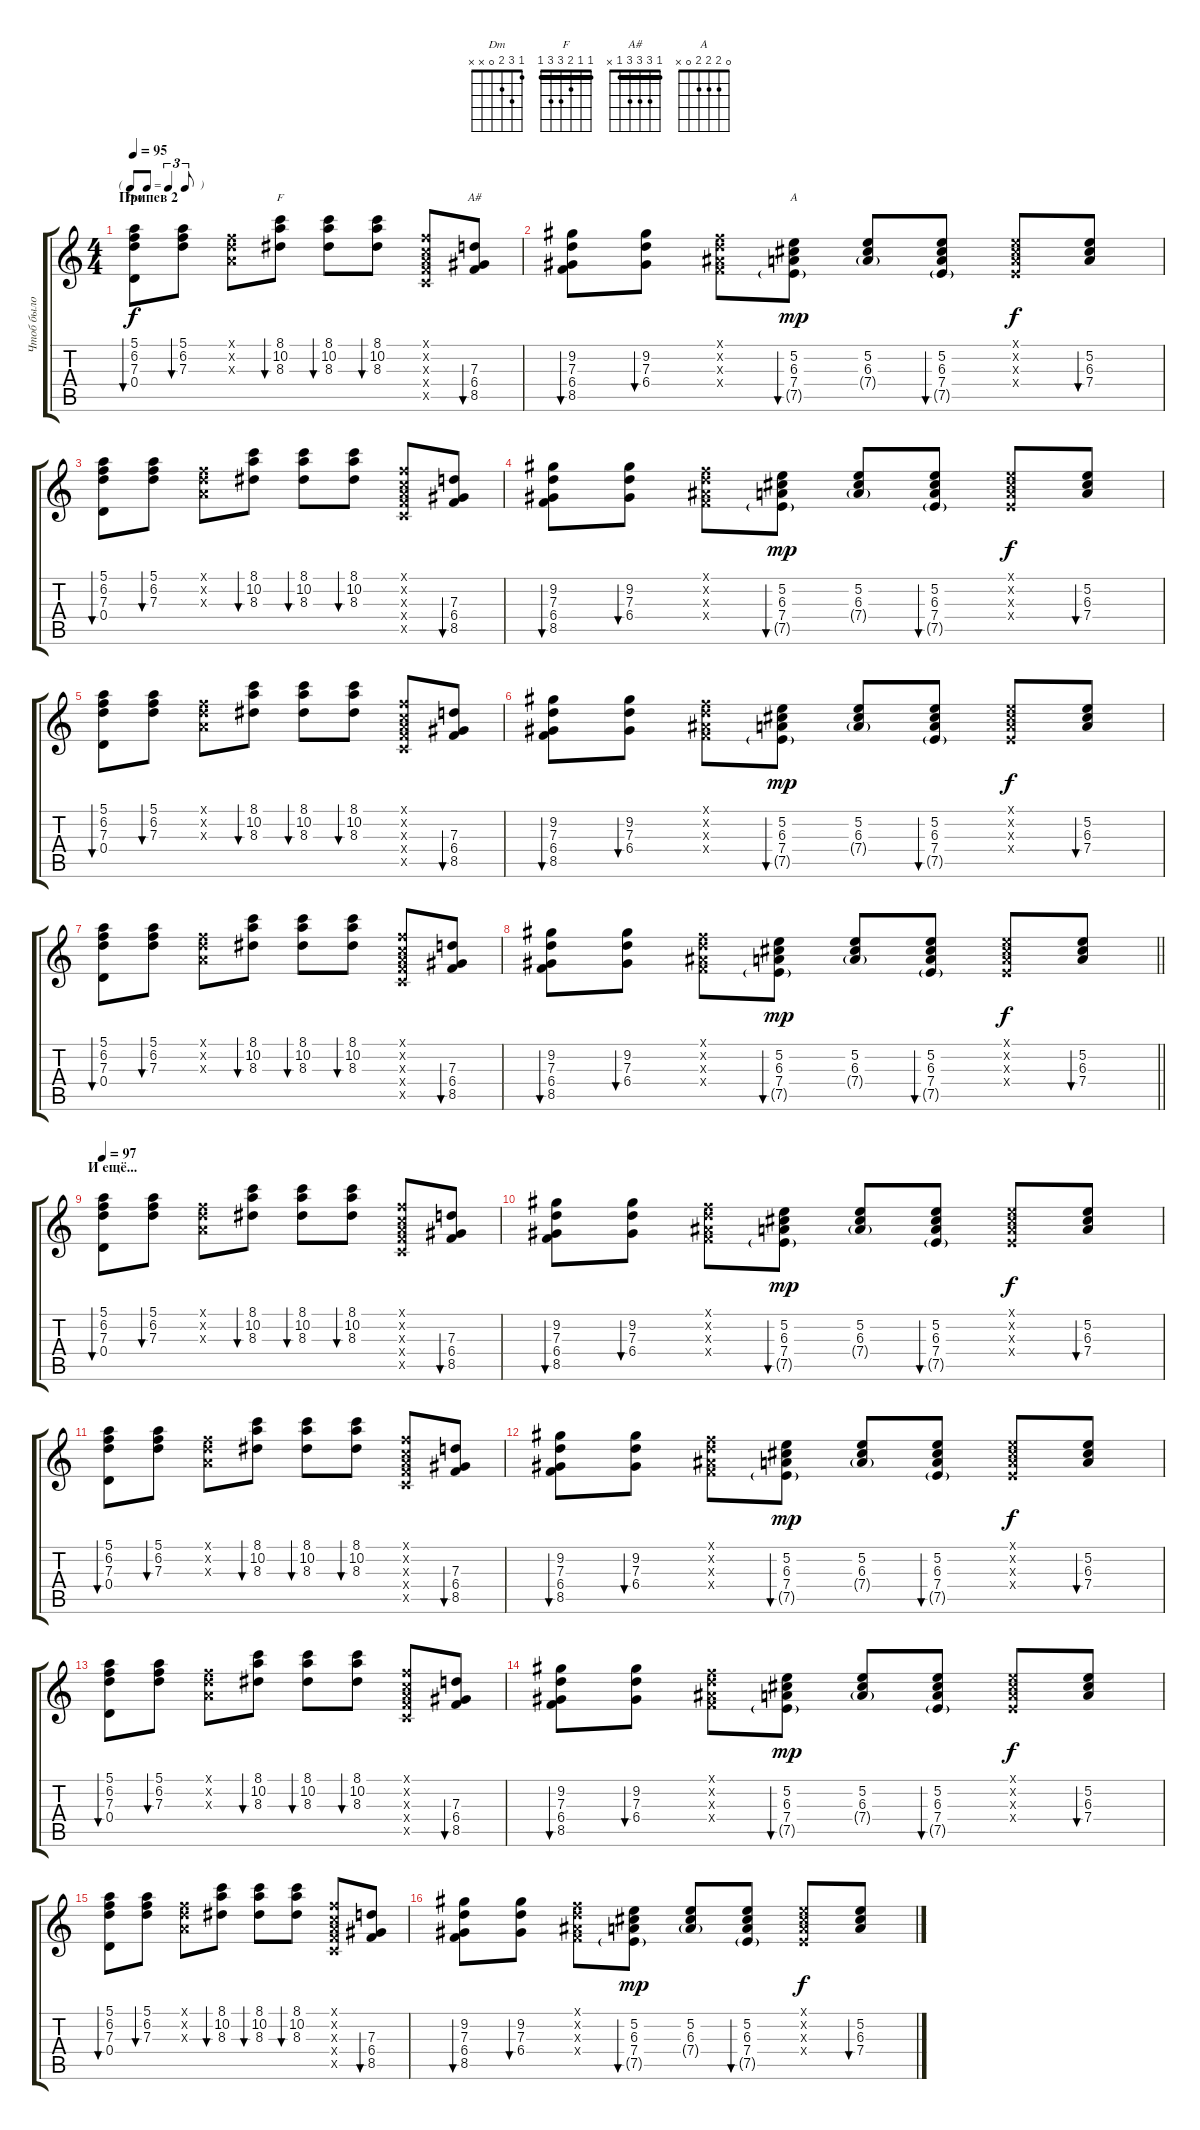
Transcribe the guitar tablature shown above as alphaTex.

\track ("Чтоб было" "Чтоб было") {instrument acousticguitarsteel}
\staff {score tabs}
\tuning (E4 B3 G3 D3 A2 E2) {hide}
\chord ("Dm" 1 3 2 0 x x)
\chord ("F" 1 1 2 3 3 1) {barre 1}
\chord ("A#" 1 3 3 3 1 x) {barre 1}
\chord ("A" 0 2 2 2 0 x)
\ts (4 4)
\tf triplet8th
\section ("" "Припев 2")
\tempo 95
\clef g2
\ks c
(5.1 6.2 7.3 0.4).8{bu 120 ch "Dm" dy f} (5.1 6.2 7.3).8{bu 120} (1.1{x} 3.2{x} 2.3{x}).8 (8.1 10.2 8.3).8{bu 120 ch "F"} (8.1 10.2 8.3).8{bu 120} (8.1 10.2 8.3).8{bu 120} (1.1{x} 1.2{x} 2.3{x} 3.4{x} 3.5{x}).8 (7.3 6.4 8.5).8{bu 120 ch "A#"} |
(9.2 7.3 6.4 8.5).8{bu 120} (9.2 7.3 6.4).8{bu 120} (1.1{x} 3.2{x} 3.3{x} 3.4{x}).8 (5.2 6.3 7.4 7.5{g}).8{bu 120 ch "A" dy mp} (5.2 6.3 7.4{g}).8 (5.2 6.3 7.4 7.5{g}).8{bu 120} (0.1{x} 2.2{x} 2.3{x} 2.4{x}).8{dy f} (5.2 6.3 7.4).8{bu 120} |
(5.1 6.2 7.3 0.4).8{bu 120} (5.1 6.2 7.3).8{bu 120} (1.1{x} 3.2{x} 2.3{x}).8 (8.1 10.2 8.3).8{bu 120} (8.1 10.2 8.3).8{bu 120} (8.1 10.2 8.3).8{bu 120} (1.1{x} 1.2{x} 2.3{x} 3.4{x} 3.5{x}).8 (7.3 6.4 8.5).8{bu 120} |
(9.2 7.3 6.4 8.5).8{bu 120} (9.2 7.3 6.4).8{bu 120} (1.1{x} 3.2{x} 3.3{x} 3.4{x}).8 (5.2 6.3 7.4 7.5{g}).8{bu 120 dy mp} (5.2 6.3 7.4{g}).8 (5.2 6.3 7.4 7.5{g}).8{bu 120} (0.1{x} 2.2{x} 2.3{x} 2.4{x}).8{dy f} (5.2 6.3 7.4).8{bu 120} |
(5.1 6.2 7.3 0.4).8{bu 120} (5.1 6.2 7.3).8{bu 120} (1.1{x} 3.2{x} 2.3{x}).8 (8.1 10.2 8.3).8{bu 120} (8.1 10.2 8.3).8{bu 120} (8.1 10.2 8.3).8{bu 120} (1.1{x} 1.2{x} 2.3{x} 3.4{x} 3.5{x}).8 (7.3 6.4 8.5).8{bu 120} |
(9.2 7.3 6.4 8.5).8{bu 120} (9.2 7.3 6.4).8{bu 120} (1.1{x} 3.2{x} 3.3{x} 3.4{x}).8 (5.2 6.3 7.4 7.5{g}).8{bu 120 dy mp} (5.2 6.3 7.4{g}).8 (5.2 6.3 7.4 7.5{g}).8{bu 120} (0.1{x} 2.2{x} 2.3{x} 2.4{x}).8{dy f} (5.2 6.3 7.4).8{bu 120} |
(5.1 6.2 7.3 0.4).8{bu 120} (5.1 6.2 7.3).8{bu 120} (1.1{x} 3.2{x} 2.3{x}).8 (8.1 10.2 8.3).8{bu 120} (8.1 10.2 8.3).8{bu 120} (8.1 10.2 8.3).8{bu 120} (1.1{x} 1.2{x} 2.3{x} 3.4{x} 3.5{x}).8 (7.3 6.4 8.5).8{bu 120} |
\barLineRight lightlight
(9.2 7.3 6.4 8.5).8{bu 120} (9.2 7.3 6.4).8{bu 120} (1.1{x} 3.2{x} 3.3{x} 3.4{x}).8 (5.2 6.3 7.4 7.5{g}).8{bu 120 dy mp} (5.2 6.3 7.4{g}).8 (5.2 6.3 7.4 7.5{g}).8{bu 120} (0.1{x} 2.2{x} 2.3{x} 2.4{x}).8{dy f} (5.2 6.3 7.4).8{bu 120} |
\section ("" "И ещё...")
\tempo 97
(5.1 6.2 7.3 0.4).8{bu 120} (5.1 6.2 7.3).8{bu 120} (1.1{x} 3.2{x} 2.3{x}).8 (8.1 10.2 8.3).8{bu 120} (8.1 10.2 8.3).8{bu 120} (8.1 10.2 8.3).8{bu 120} (1.1{x} 1.2{x} 2.3{x} 3.4{x} 3.5{x}).8 (7.3 6.4 8.5).8{bu 120} |
(9.2 7.3 6.4 8.5).8{bu 120} (9.2 7.3 6.4).8{bu 120} (1.1{x} 3.2{x} 3.3{x} 3.4{x}).8 (5.2 6.3 7.4 7.5{g}).8{bu 120 dy mp} (5.2 6.3 7.4{g}).8 (5.2 6.3 7.4 7.5{g}).8{bu 120} (0.1{x} 2.2{x} 2.3{x} 2.4{x}).8{dy f} (5.2 6.3 7.4).8{bu 120} |
(5.1 6.2 7.3 0.4).8{bu 120} (5.1 6.2 7.3).8{bu 120} (1.1{x} 3.2{x} 2.3{x}).8 (8.1 10.2 8.3).8{bu 120} (8.1 10.2 8.3).8{bu 120} (8.1 10.2 8.3).8{bu 120} (1.1{x} 1.2{x} 2.3{x} 3.4{x} 3.5{x}).8 (7.3 6.4 8.5).8{bu 120} |
(9.2 7.3 6.4 8.5).8{bu 120} (9.2 7.3 6.4).8{bu 120} (1.1{x} 3.2{x} 3.3{x} 3.4{x}).8 (5.2 6.3 7.4 7.5{g}).8{bu 120 dy mp} (5.2 6.3 7.4{g}).8 (5.2 6.3 7.4 7.5{g}).8{bu 120} (0.1{x} 2.2{x} 2.3{x} 2.4{x}).8{dy f} (5.2 6.3 7.4).8{bu 120} |
(5.1 6.2 7.3 0.4).8{bu 120} (5.1 6.2 7.3).8{bu 120} (1.1{x} 3.2{x} 2.3{x}).8 (8.1 10.2 8.3).8{bu 120} (8.1 10.2 8.3).8{bu 120} (8.1 10.2 8.3).8{bu 120} (1.1{x} 1.2{x} 2.3{x} 3.4{x} 3.5{x}).8 (7.3 6.4 8.5).8{bu 120} |
(9.2 7.3 6.4 8.5).8{bu 120} (9.2 7.3 6.4).8{bu 120} (1.1{x} 3.2{x} 3.3{x} 3.4{x}).8 (5.2 6.3 7.4 7.5{g}).8{bu 120 dy mp} (5.2 6.3 7.4{g}).8 (5.2 6.3 7.4 7.5{g}).8{bu 120} (0.1{x} 2.2{x} 2.3{x} 2.4{x}).8{dy f} (5.2 6.3 7.4).8{bu 120} |
(5.1 6.2 7.3 0.4).8{bu 120} (5.1 6.2 7.3).8{bu 120} (1.1{x} 3.2{x} 2.3{x}).8 (8.1 10.2 8.3).8{bu 120} (8.1 10.2 8.3).8{bu 120} (8.1 10.2 8.3).8{bu 120} (1.1{x} 1.2{x} 2.3{x} 3.4{x} 3.5{x}).8 (7.3 6.4 8.5).8{bu 120} |
(9.2 7.3 6.4 8.5).8{bu 120} (9.2 7.3 6.4).8{bu 120} (1.1{x} 3.2{x} 3.3{x} 3.4{x}).8 (5.2 6.3 7.4 7.5{g}).8{bu 120 dy mp} (5.2 6.3 7.4{g}).8 (5.2 6.3 7.4 7.5{g}).8{bu 120} (0.1{x} 2.2{x} 2.3{x} 2.4{x}).8{dy f} (5.2 6.3 7.4).8{bu 120}
